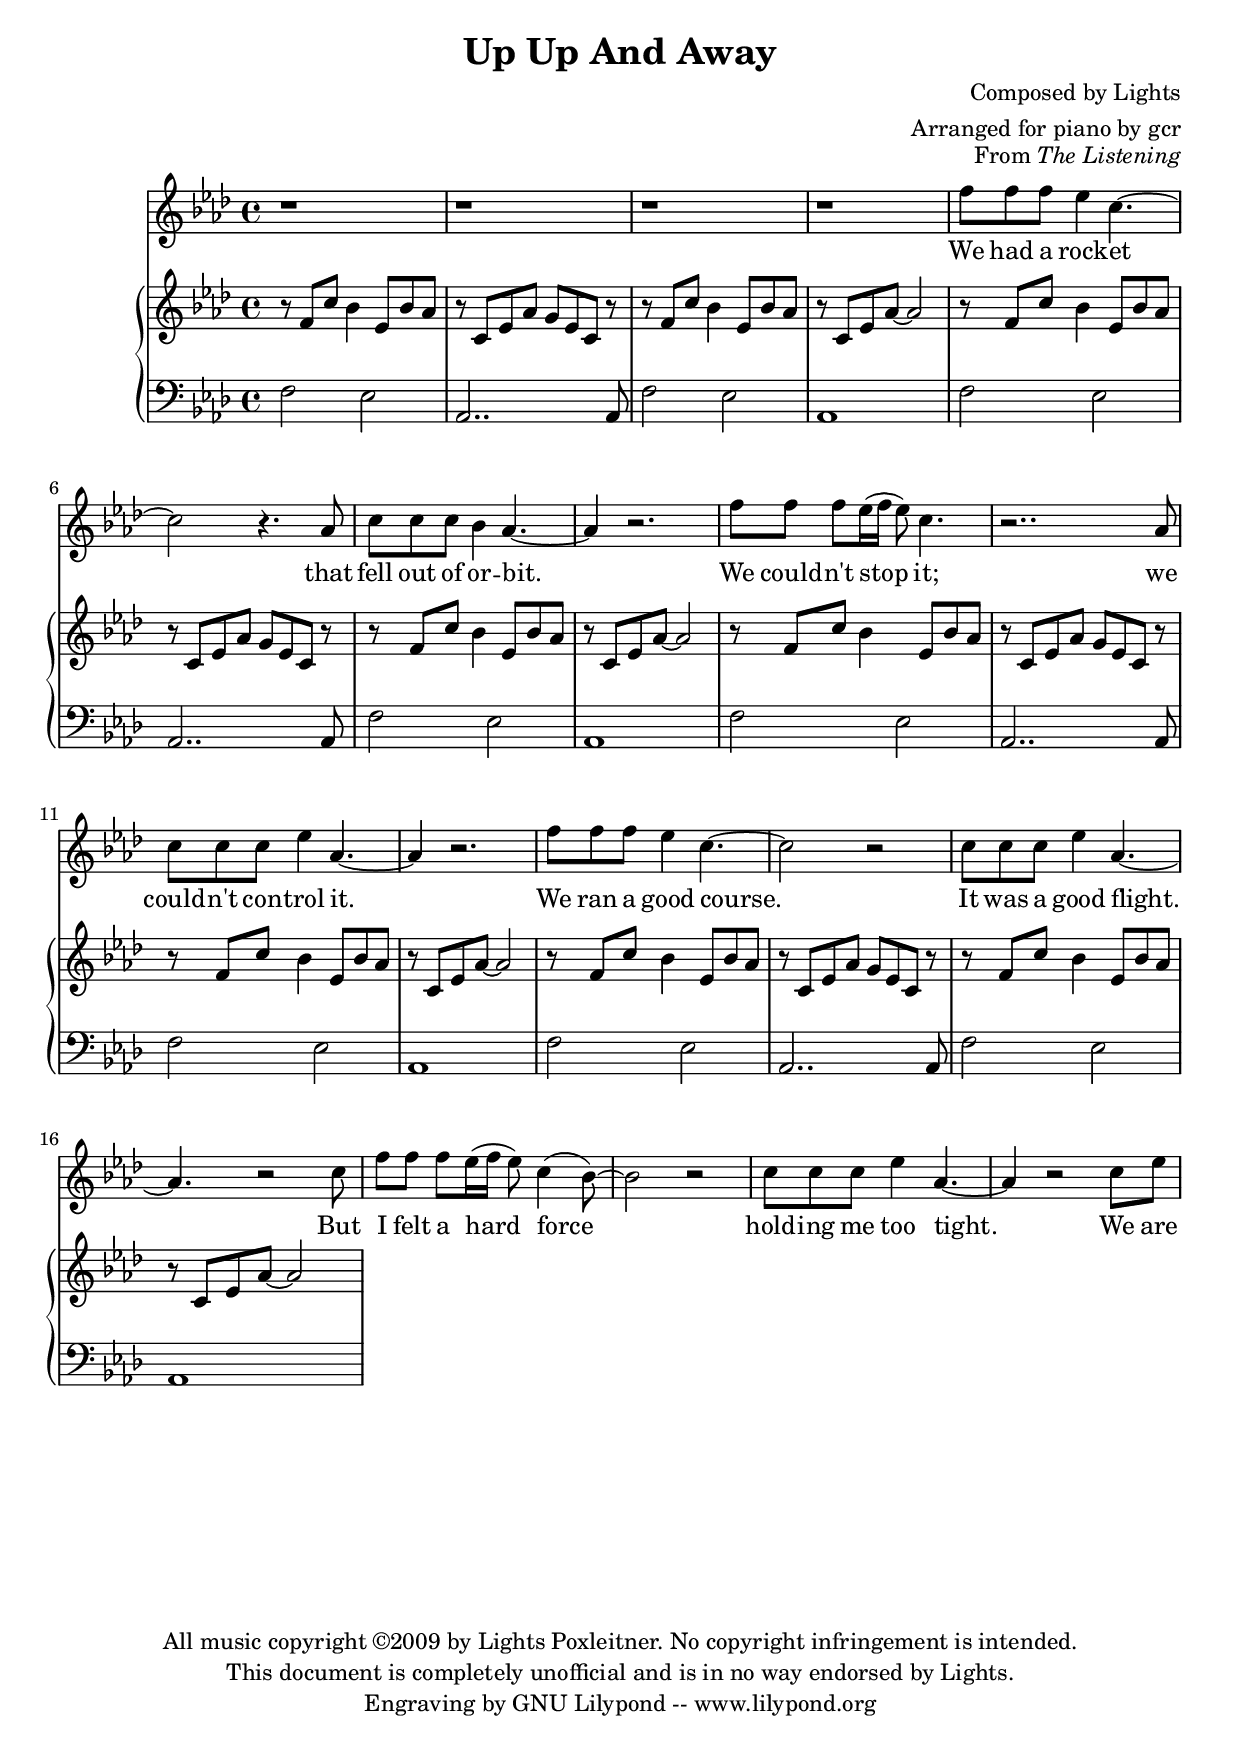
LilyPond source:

\version "2.12.1"

\version "2.12.1"

%{

          888      8888888 .d8888b.  888    888 88888888888 .d8888b.
          888        888  d88P  Y88b 888    888     888    d88P  Y88b
          888        888  888    888 888    888     888    Y88b.
          888        888  888        8888888888     888     "Y888b.
          888        888  888  88888 888    888     888        "Y88b.
          888        888  888    888 888    888     888          "888
          888        888  Y88b  d88P 888    888     888    Y88b  d88P
          88888888 8888888 "Y8888P88 888    888     888     "Y8888P"

                                 Up Up and Away
                                 The Listening

                   Composed and arranged by Lights Poxleitner
                  Arranged for vocals and piano just for you!

%}

UpUpChorusText = \lyricmode {
  We are rock -- ets in the sky.
  We are plan -- ets pass -- ing by.
  Up up and a -- way!
  For -- get me; go your own way.
}

% I got these lyrics by listening to the song. Thanks to Miss Lights for these
% lyrics.
UpUpText = \lyricmode {
  We had a rock -- et
  that fell out of or -- bit.
  We could -- n't stop it;
  we could -- n't con -- trol it.

  We ran a good course.
  It was a good flight.
  But I felt a hard force
  % heart?
  hold -- ing me too tight.

  \UpUpChorusText

  Some -- times a heart cools
  af -- ter the heat goes.
  And_some -- times the mind fo -- ols;
  on -- ly the bo -- dy knows.

  \UpUpChorusText

  % resting here

  % \dreamy {
  Up up and a -- way!
  Up up and a -- way!
  Up up and a -- way!
  Up up and a -- way!
  % }

  \UpUpChorusText
  \UpUpChorusText

  % fin.
}

%%%%%%%%%%%%%%%%%%%
\parallelMusic #'(UpUpIntroRHA UpUpIntroLHA) {
  % 1.
  r8 f c' bes4 ees,8 bes' aes |
  f2 ees |

  % 2.
  r8 c, ees aes g ees c r8 |
  aes,2.. aes8 |

  % 3.
  r8 f c' bes4 ees,8 bes' aes |
  f'2 ees |

  % 4.
  r8 c, ees aes8 ~ aes2 |
  aes,1 |
}

\parallelMusic #'(UpUpIntroRHB UpUpIntroLHB) {
  % We ran a good course
  r8 f c' bes4 ees,8 bes' aes |
  f2 ees |

  r8 c, ees aes g ees c r8 |
  aes,2.. aes8 |

  r8 f c' bes4 ees,8 bes' aes |
  f'2 ees |

  r8 c, ees aes8 ~ aes2 |
  aes,1 |
}

\parallelMusic #'(UpUpIntroRHC UpUpIntroLHC) {
  % Another voice that has more depth than the first.. To be used after the
  % chorus.
  r4 <aes c>8  <g bes>4.  <g bes>8 <ees aes>8 ~ |
  << {s1}\\{ <f, f'>2 <ees ees'> } \\ { s8 c'4. s8 bes4. } >> |
     % ^ this blank voice here is to reverse the direction of the stems

  r8 c ees aes4. g4 |
  <aes ees'>1 |

  r4 <aes c>8  <g ees'>4.  <g ees'>8 <ees c'>8 ~ |
  << {s1}\\{ <f f'>2 <ees ees'> } \\ { s8 c'4. s8 bes4. } >> |
     % this blank voice here is to reverse the direction of the stems

  \set tieWaitForNote = ##t % broken ties
  <ees c'>8 bes ~ c ~ ees8 ~ <bes c ees>2 |
  <aes ees'>1 |
}

UpUpVoiceA = {
  % We had a rocket
  f8 f f ees4 c4. ~ |
  c2 r4. aes8 |

  % that fell out of orbit
  c8 c c bes4 aes4. ~ |
  aes4 r2. |

  % We couldn't stop it
  f'8 f f ees16( f ees8) c4. |
  r2.. aes8 |
  % FEAR the DOUBLE DOTTED HALF REST!

  % couldn't control it.
  c8 c c ees4 aes,4. ~ |
  aes4 r2. |
}

UpUpVoiceB = {
  % We ran a good course
  f'8 f f ees4 c4. ~ |
  c2 r2 |

  % it was a good flight ...but
  c8 c c ees4 aes,4. ~ |
  aes4. r2 c8 |

  % I felt a hard force
  f8 f f ees16( f ees8) c4( bes8) ~|
  bes2 r2 |

  % holding me too tight. We are
  c8 c c ees4 aes,4. ~ |
  aes4 r2 c8 ees |

}

%%%%%%%%%%%%%%%%%%%%%%%%%%%%%%
UpUpLyricsNotes = \relative c'' {
  r1 r r r |
  \UpUpVoiceA
  \UpUpVoiceB
}

UpUpPianoRH = \relative c' {
  \UpUpIntroRHA
  \UpUpIntroRHA
  \UpUpIntroRHA
  \UpUpIntroRHB
}

UpUpPianoLH = {
  \relative c { \UpUpIntroLHA }
  \relative c { \UpUpIntroLHA }
  \relative c { \UpUpIntroLHA }
  \relative c { \UpUpIntroLHB }
}




\header {
  title         = "Up Up And Away"
  composer      = "Composed by Lights"
  arranger      = "Arranged for piano by gcr"
  opus          = \markup { From \italic { The Listening } }
  %piece         = \markup { \italic { Dolce } }
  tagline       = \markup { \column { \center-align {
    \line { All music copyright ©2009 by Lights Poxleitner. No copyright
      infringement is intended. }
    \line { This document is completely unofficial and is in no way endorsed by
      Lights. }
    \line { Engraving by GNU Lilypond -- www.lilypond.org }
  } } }
} 

%%%%%%%%%%%%%%%%%%%%%%%%%%%%%%%%%%%%%%%%%%%%%
\score { <<
  \new Staff = "lyrics" <<
    \time 4/4
    \key aes \major
    \new Voice = "UpUpLights"  {
      \UpUpLyricsNotes
    }
    \new Lyrics \lyricsto "UpUpLights" {
      \UpUpText
    }
    \new PianoStaff  = "UpUpPiano" \with { connectArpeggios = ##t } <<
      \new Staff = "UpUpUpper" {
        \key aes \major
        \clef treble
        \UpUpPianoRH
      }
      \new Staff = "UpUpLower" {
        \key aes \major
        \clef bass
        \UpUpPianoLH
      }
    >>
  >>
>> }

